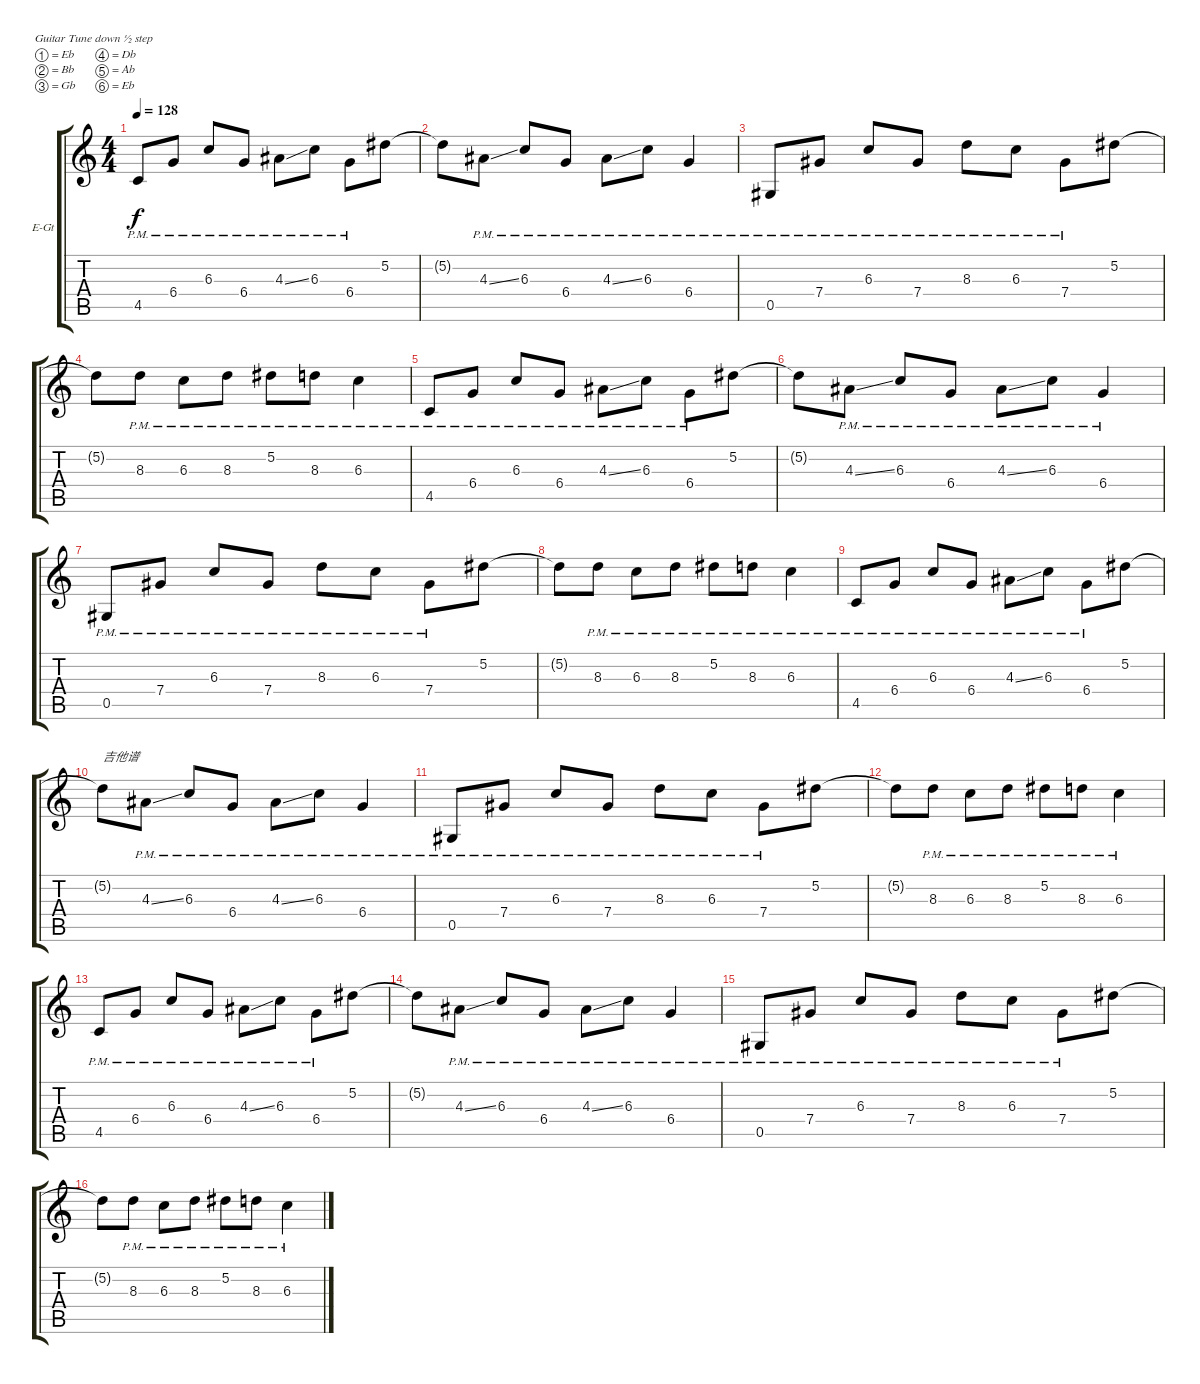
\bracketExtendMode groupsimilarinstruments
\firstSystemTrackNameOrientation horizontal
\otherSystemsTrackNameOrientation horizontal
\track ("Òô¹ì 1" "E-Gt") {instrument electricguitarclean}
\staff {score tabs}
\tuning (Eb4 Bb3 Gb3 Db3 Ab2 Eb2)
\ts (4 4)
\tempo 128
\clef g2
\ks c
4.5{pm}.8{dy f} 6.4{pm}.8 6.3{pm}.8 6.4{pm}.8 4.3{ss pm}.8 6.3{pm}.8 6.4{pm}.8 5.2.8 |
5.2{t}.8 4.3{ss pm}.8 6.3{pm}.8 6.4{pm}.8 4.3{ss pm}.8 6.3{pm}.8 6.4{pm}.4 |
0.5{pm}.8 7.4{pm}.8 6.3{pm}.8 7.4{pm}.8 8.3{pm}.8 6.3{pm}.8 7.4{pm}.8 5.2.8 |
5.2{t}.8 8.3{pm}.8 6.3{pm}.8 8.3{pm}.8 5.2{pm}.8 8.3{pm}.8 6.3{pm}.4 |
4.5{pm}.8 6.4{pm}.8 6.3{pm}.8 6.4{pm}.8 4.3{ss pm}.8 6.3{pm}.8 6.4{pm}.8 5.2.8 |
5.2{t}.8 4.3{ss pm}.8 6.3{pm}.8 6.4{pm}.8 4.3{ss pm}.8 6.3{pm}.8 6.4{pm}.4 |
0.5{pm}.8 7.4{pm}.8 6.3{pm}.8 7.4{pm}.8 8.3{pm}.8 6.3{pm}.8 7.4{pm}.8 5.2.8 |
5.2{t}.8 8.3{pm}.8 6.3{pm}.8 8.3{pm}.8 5.2{pm}.8 8.3{pm}.8 6.3{pm}.4 |
4.5{pm}.8 6.4{pm}.8 6.3{pm}.8 6.4{pm}.8 4.3{ss pm}.8 6.3{pm}.8 6.4{pm}.8 5.2.8 |
5.2{t}.8{txt "吉他谱"} 4.3{ss pm}.8 6.3{pm}.8 6.4{pm}.8 4.3{ss pm}.8 6.3{pm}.8 6.4{pm}.4 |
0.5{pm}.8 7.4{pm}.8 6.3{pm}.8 7.4{pm}.8 8.3{pm}.8 6.3{pm}.8 7.4{pm}.8 5.2.8 |
5.2{t}.8 8.3{pm}.8 6.3{pm}.8 8.3{pm}.8 5.2{pm}.8 8.3{pm}.8 6.3{pm}.4 |
4.5{pm}.8 6.4{pm}.8 6.3{pm}.8 6.4{pm}.8 4.3{ss pm}.8 6.3{pm}.8 6.4{pm}.8 5.2.8 |
5.2{t}.8 4.3{ss pm}.8 6.3{pm}.8 6.4{pm}.8 4.3{ss pm}.8 6.3{pm}.8 6.4{pm}.4 |
0.5{pm}.8 7.4{pm}.8 6.3{pm}.8 7.4{pm}.8 8.3{pm}.8 6.3{pm}.8 7.4{pm}.8 5.2.8 |
5.2{t}.8 8.3{pm}.8 6.3{pm}.8 8.3{pm}.8 5.2{pm}.8 8.3{pm}.8 6.3{pm}.4
